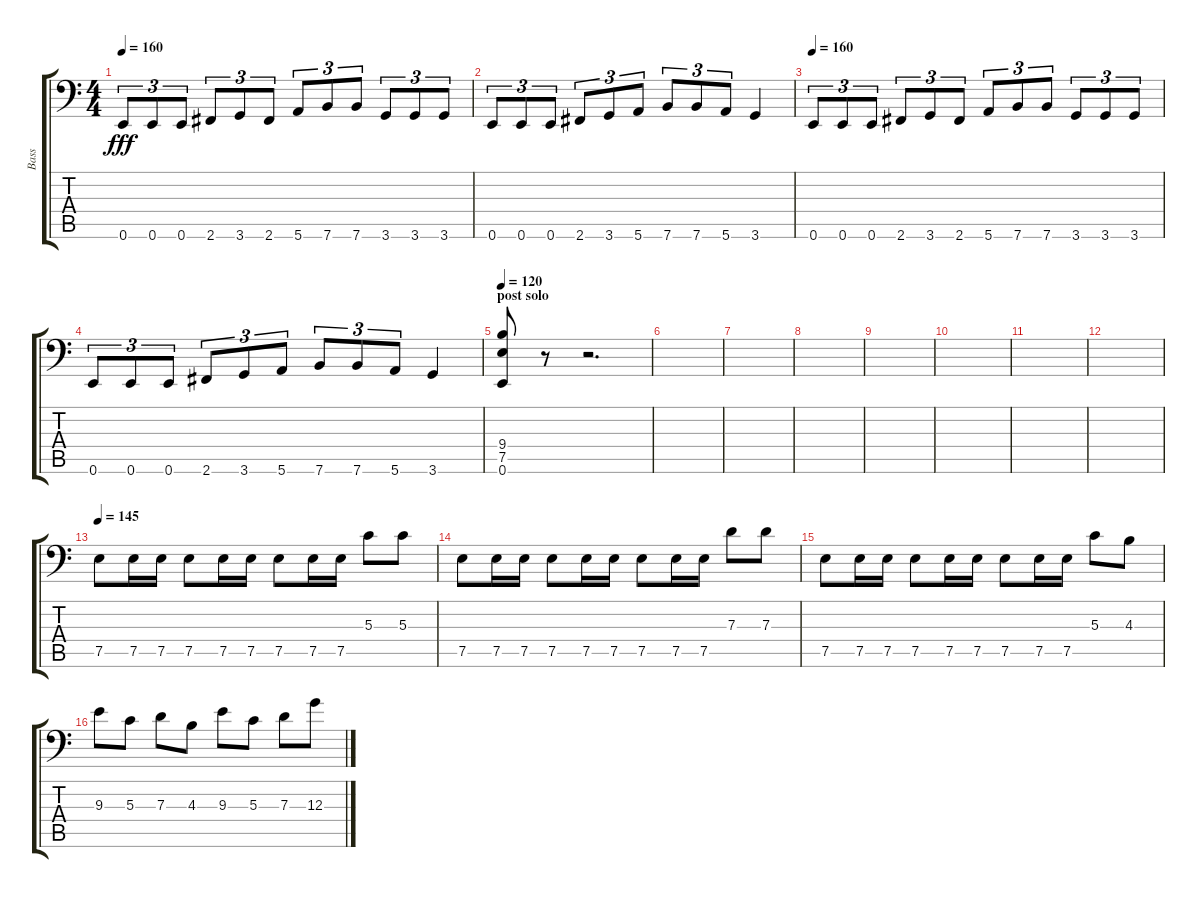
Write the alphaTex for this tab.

\track ("Bass" "Bass") {instrument electricbassfinger}
\staff {score tabs}
\tuning (E3 B2 G2 D2 A1 E1) {hide}
\ts (4 4)
\tempo 160
\clef f4
\ks c
0.6.8{tu (3 2) dy fff} 0.6.8{tu (3 2)} 0.6.8{tu (3 2)} 2.6.8{tu (3 2)} 3.6.8{tu (3 2)} 2.6.8{tu (3 2)} 5.6.8{tu (3 2)} 7.6.8{tu (3 2)} 7.6.8{tu (3 2)} 3.6.8{tu (3 2)} 3.6.8{tu (3 2)} 3.6.8{tu (3 2)} |
0.6.8{tu (3 2)} 0.6.8{tu (3 2)} 0.6.8{tu (3 2)} 2.6.8{tu (3 2)} 3.6.8{tu (3 2)} 5.6.8{tu (3 2)} 7.6.8{tu (3 2)} 7.6.8{tu (3 2)} 5.6.8{tu (3 2)} 3.6.4 |
\tempo 160
0.6.8{tu (3 2)} 0.6.8{tu (3 2)} 0.6.8{tu (3 2)} 2.6.8{tu (3 2)} 3.6.8{tu (3 2)} 2.6.8{tu (3 2)} 5.6.8{tu (3 2)} 7.6.8{tu (3 2)} 7.6.8{tu (3 2)} 3.6.8{tu (3 2)} 3.6.8{tu (3 2)} 3.6.8{tu (3 2)} |
0.6.8{tu (3 2)} 0.6.8{tu (3 2)} 0.6.8{tu (3 2)} 2.6.8{tu (3 2)} 3.6.8{tu (3 2)} 5.6.8{tu (3 2)} 7.6.8{tu (3 2)} 7.6.8{tu (3 2)} 5.6.8{tu (3 2)} 3.6.4 |
\section ("" "post solo")
\tempo 120
(9.4 7.5 0.6).8 r.8 r.2{d} |
|
|
|
|
|
|
|
\tempo 145
7.5.8 7.5.16 7.5.16 7.5.8 7.5.16 7.5.16 7.5.8 7.5.16 7.5.16 5.3.8 5.3.8 |
7.5.8 7.5.16 7.5.16 7.5.8 7.5.16 7.5.16 7.5.8 7.5.16 7.5.16 7.3.8 7.3.8 |
7.5.8 7.5.16 7.5.16 7.5.8 7.5.16 7.5.16 7.5.8 7.5.16 7.5.16 5.3.8 4.3.8 |
9.3.8 5.3.8 7.3.8 4.3.8 9.3.8 5.3.8 7.3.8 12.3.8
